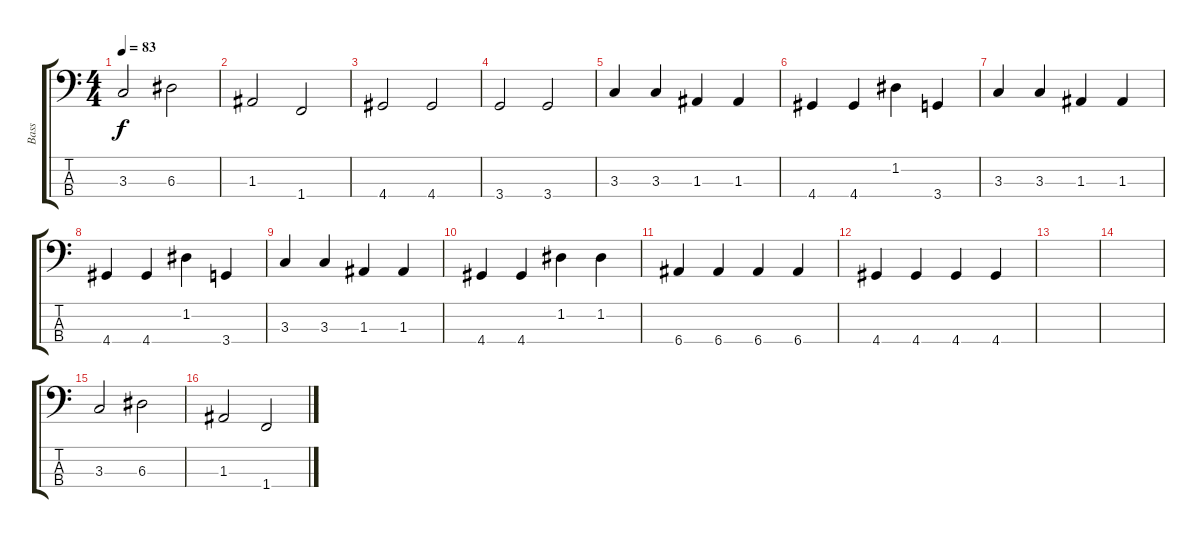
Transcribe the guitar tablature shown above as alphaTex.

\track ("Bass" "Bass") {instrument electricbassfinger}
\staff {score tabs}
\tuning (G2 D2 A1 E1) {hide}
\ts (4 4)
\tempo 83
\clef f4
\ks c
3.3.2{dy f} 6.3.2 |
1.3.2 1.4.2 |
4.4.2 4.4.2 |
3.4.2 3.4.2 |
3.3.4 3.3.4 1.3.4 1.3.4 |
4.4.4 4.4.4 1.2.4 3.4.4 |
3.3.4 3.3.4 1.3.4 1.3.4 |
4.4.4 4.4.4 1.2.4 3.4.4 |
3.3.4 3.3.4 1.3.4 1.3.4 |
4.4.4 4.4.4 1.2.4 1.2.4 |
6.4.4 6.4.4 6.4.4 6.4.4 |
4.4.4 4.4.4 4.4.4 4.4.4 |
|
|
3.3.2 6.3.2 |
1.3.2 1.4.2
